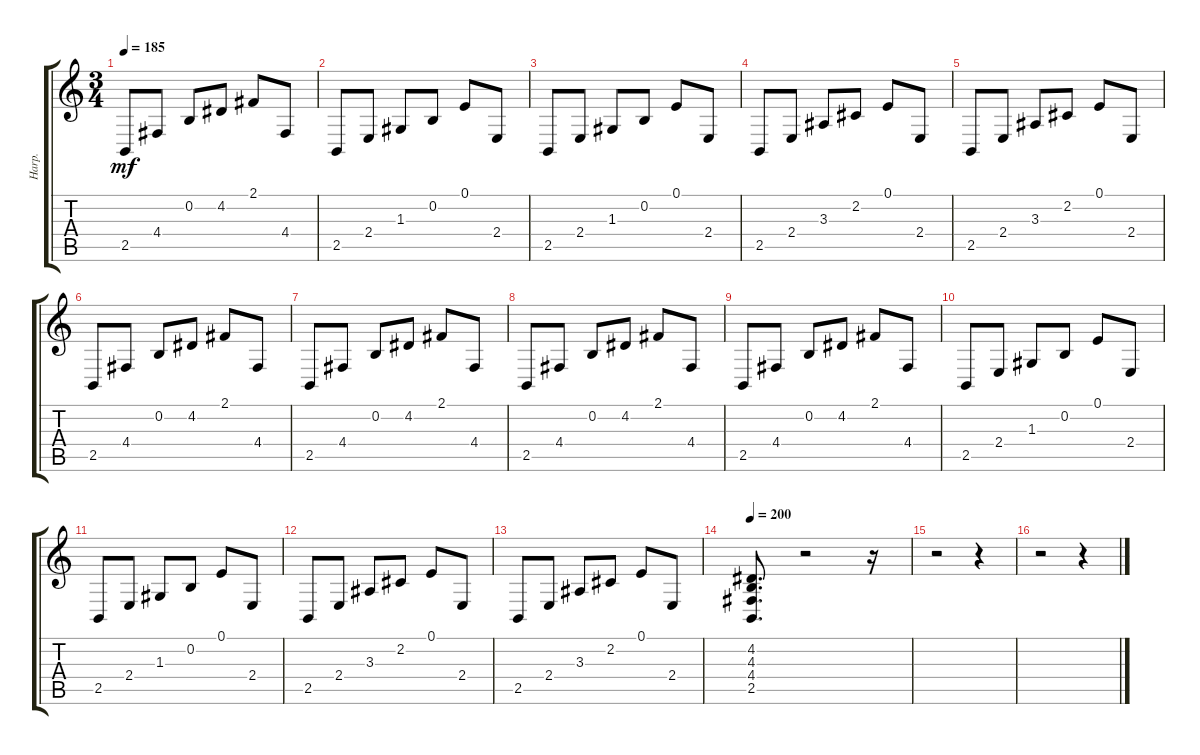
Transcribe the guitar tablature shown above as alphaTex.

\track ("Harp." "Harp.") {instrument orchestralharp}
\staff {score tabs}
\tuning (E4 B3 G3 D3 A2 E2) {hide}
\ts (3 4)
\tempo 185
\clef g2
\ks c
2.5.8{dy mf} 4.4.8 0.2.8 4.2.8 2.1.8 4.4.8 |
2.5.8 2.4.8 1.3.8 0.2.8 0.1.8 2.4.8 |
2.5.8 2.4.8 1.3.8 0.2.8 0.1.8 2.4.8 |
2.5.8 2.4.8 3.3.8 2.2.8 0.1.8 2.4.8 |
2.5.8 2.4.8 3.3.8 2.2.8 0.1.8 2.4.8 |
2.5.8 4.4.8 0.2.8 4.2.8 2.1.8 4.4.8 |
2.5.8 4.4.8 0.2.8 4.2.8 2.1.8 4.4.8 |
2.5.8 4.4.8 0.2.8 4.2.8 2.1.8 4.4.8 |
2.5.8 4.4.8 0.2.8 4.2.8 2.1.8 4.4.8 |
2.5.8 2.4.8 1.3.8 0.2.8 0.1.8 2.4.8 |
2.5.8 2.4.8 1.3.8 0.2.8 0.1.8 2.4.8 |
2.5.8 2.4.8 3.3.8 2.2.8 0.1.8 2.4.8 |
2.5.8 2.4.8 3.3.8 2.2.8 0.1.8 2.4.8 |
\tempo 200
(4.2 4.3 4.4 2.5).8{d} r.2 r.16 |
r.2 r.4 |
r.2 r.4
